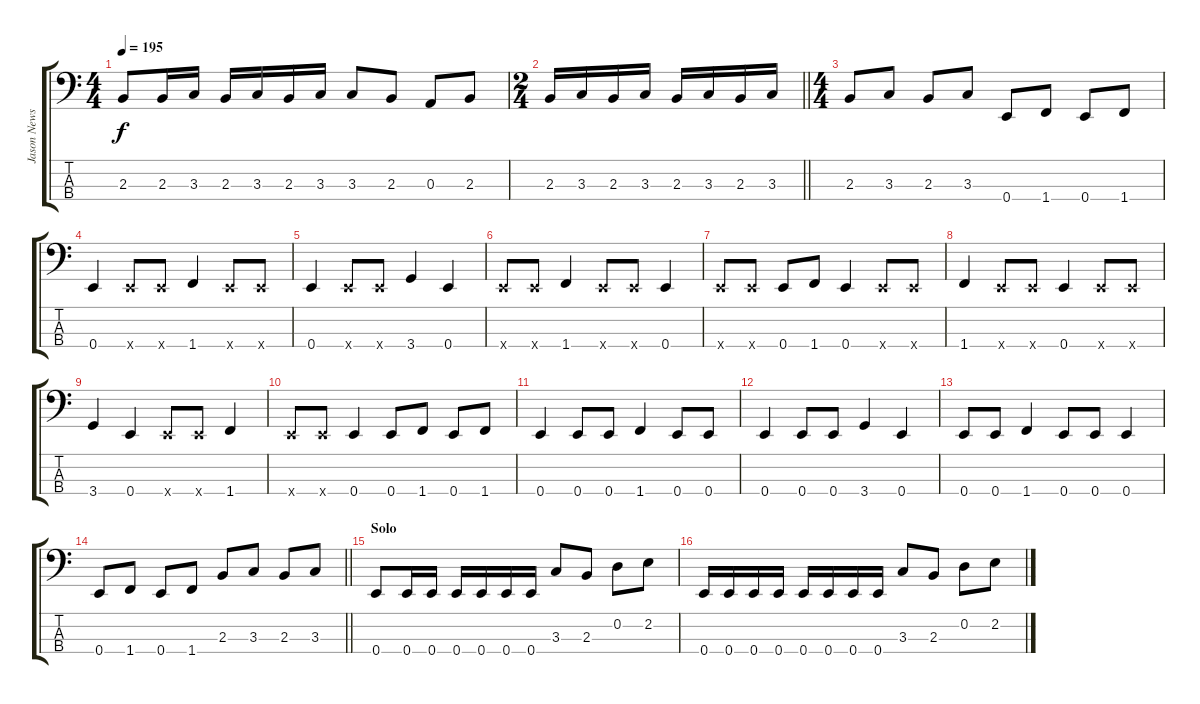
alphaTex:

\track ("Jason Newsted" "Jason News") {instrument electricbasspick}
\staff {score tabs}
\tuning (G2 D2 A1 E1) {hide}
\ts (4 4)
\tempo 195
\clef f4
\ks c
2.3.8{dy f} 2.3.16 3.3.16 2.3.16 3.3.16 2.3.16 3.3.16 3.3.8 2.3.8 0.3.8 2.3.8 |
\ts (2 4)
\barLineRight lightlight
2.3.16 3.3.16 2.3.16 3.3.16 2.3.16 3.3.16 2.3.16 3.3.16 |
\ts (4 4)
\section ("" "")
2.3.8 3.3.8 2.3.8 3.3.8 0.4.8 1.4.8 0.4.8 1.4.8 |
0.4.4 0.4{x}.8 0.4{x}.8 1.4.4 0.4{x}.8 0.4{x}.8 |
0.4.4 0.4{x}.8 0.4{x}.8 3.4.4 0.4.4 |
0.4{x}.8 0.4{x}.8 1.4.4 0.4{x}.8 0.4{x}.8 0.4.4 |
0.4{x}.8 0.4{x}.8 0.4.8 1.4.8 0.4.4 0.4{x}.8 0.4{x}.8 |
1.4.4 0.4{x}.8 0.4{x}.8 0.4.4 0.4{x}.8 0.4{x}.8 |
3.4.4 0.4.4 0.4{x}.8 0.4{x}.8 1.4.4 |
0.4{x}.8 0.4{x}.8 0.4.4 0.4.8 1.4.8 0.4.8 1.4.8 |
0.4.4 0.4.8 0.4.8 1.4.4 0.4.8 0.4.8 |
0.4.4 0.4.8 0.4.8 3.4.4 0.4.4 |
0.4.8 0.4.8 1.4.4 0.4.8 0.4.8 0.4.4 |
\barLineRight lightlight
0.4.8 1.4.8 0.4.8 1.4.8 2.3.8 3.3.8 2.3.8 3.3.8 |
\section ("" "Solo")
0.4.8 0.4.16 0.4.16 0.4.16 0.4.16 0.4.16 0.4.16 3.3.8 2.3.8 0.2.8 2.2.8 |
0.4.16 0.4.16 0.4.16 0.4.16 0.4.16 0.4.16 0.4.16 0.4.16 3.3.8 2.3.8 0.2.8 2.2.8
